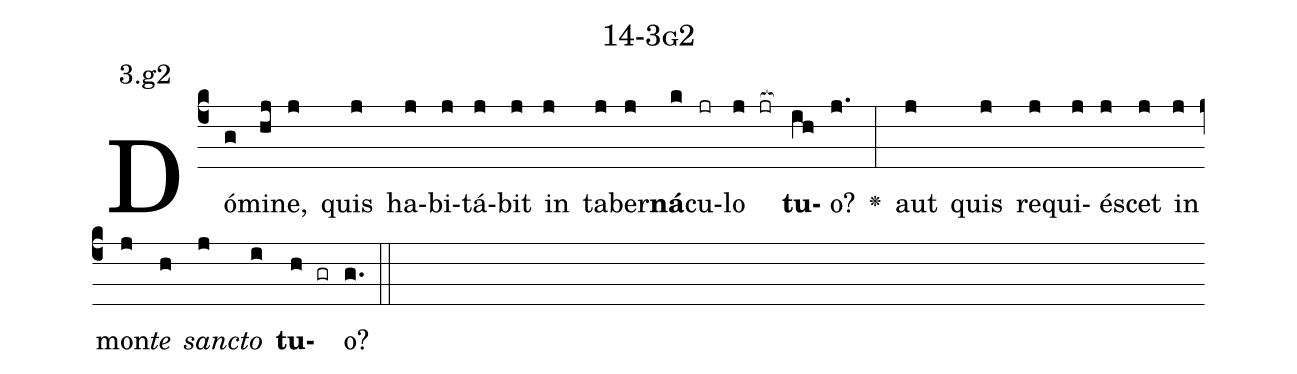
name: 14-3g2;
annotation: 3.g2;
%%
(c4)Dó(g)mi(hj)ne,(j) quis(j) ha(j)bi(j)tá(j)bit(j) in(j) ta(j)ber(j)<b>ná</b>(k)cu(jr)lo(j jr[ocb:1{]) <b>tu</b>(ih[ocb:0}])o?(j.) <v>\greheightstar</v>(:) aut(j) quis(j) re(j)qui(j)é(j)scet(j) in(j) mon(j)<i>te</i>(h) <i>sanc</i>(j)<i>to</i>(i) <b>tu</b>(h gr)o?(g.) (::)


%E(j) u(h) o(j) u(i) a(h) e.(g.) (::)
